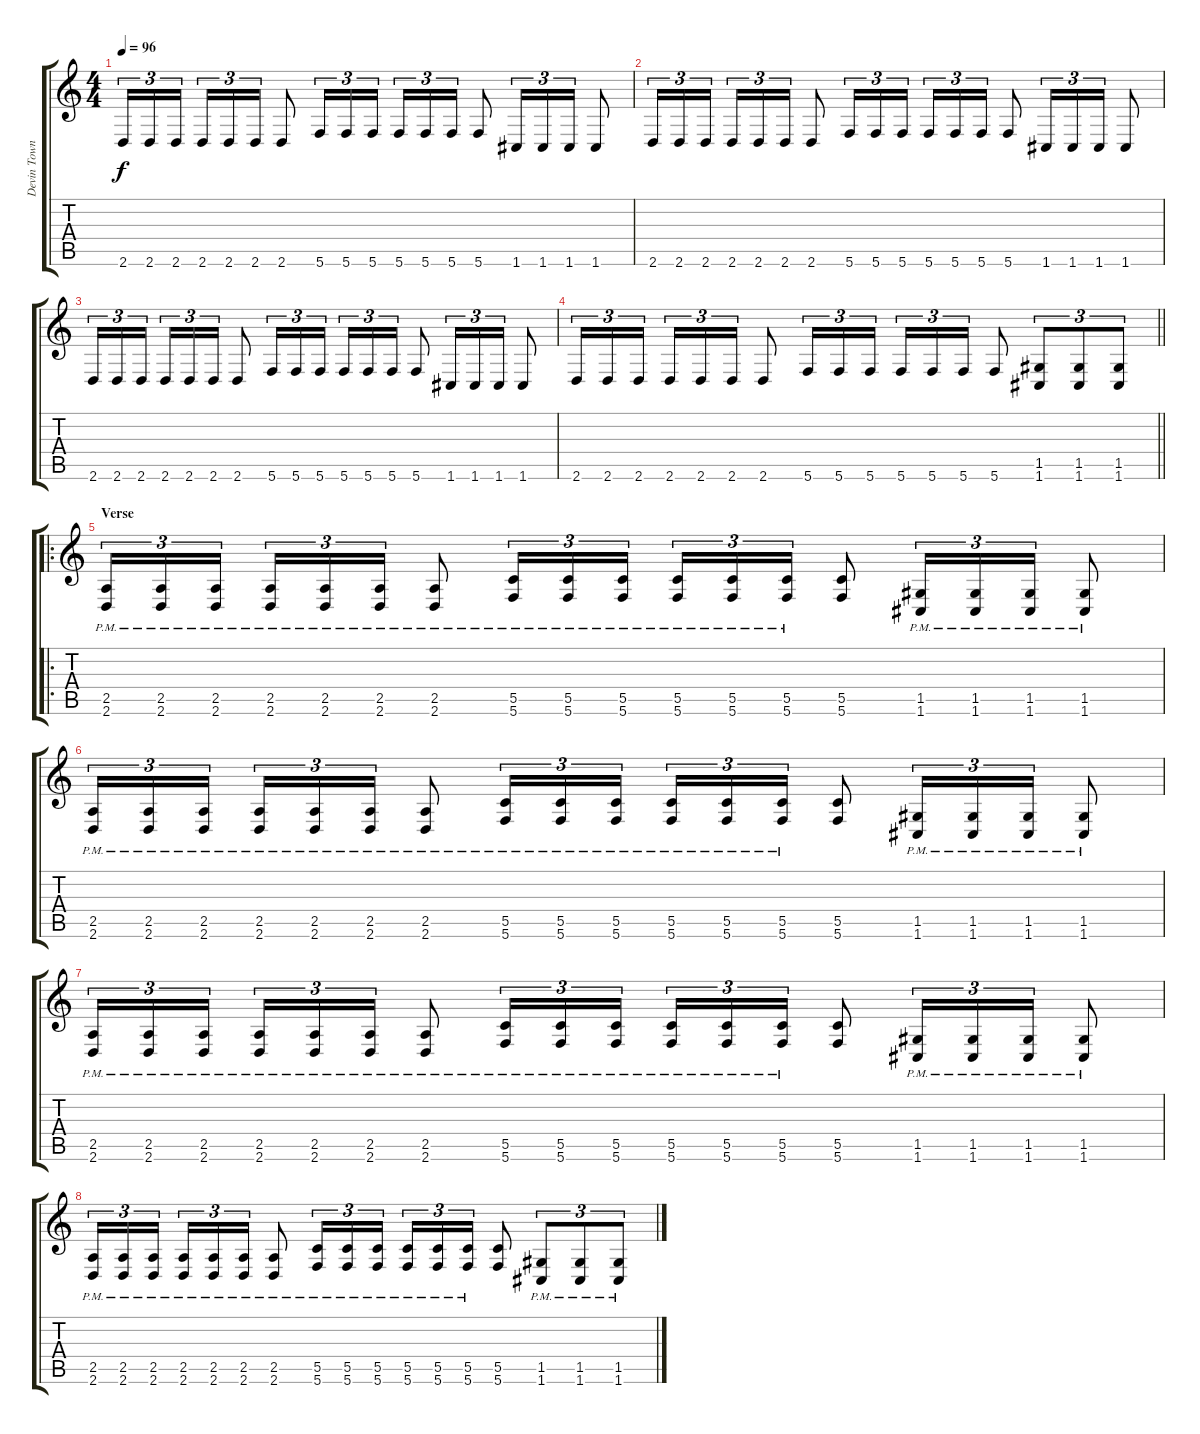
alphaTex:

\track ("Devin Townsend" "Devin Town") {instrument distortionguitar}
\staff {score tabs}
\tuning (E4 C4 G3 C3 G2 C2) {hide}
\ts (4 4)
\tempo 96
\clef g2
\ks c
2.6.16{tu (3 2) dy f} 2.6.16{tu (3 2)} 2.6.16{tu (3 2) beam splitsecondary} 2.6.16{tu (3 2)} 2.6.16{tu (3 2)} 2.6.16{tu (3 2)} 2.6.8 5.6.16{tu (3 2)} 5.6.16{tu (3 2)} 5.6.16{tu (3 2)} 5.6.16{tu (3 2)} 5.6.16{tu (3 2)} 5.6.16{tu (3 2)} 5.6.8 1.6.16{tu (3 2)} 1.6.16{tu (3 2)} 1.6.16{tu (3 2)} 1.6.8 |
2.6.16{tu (3 2)} 2.6.16{tu (3 2)} 2.6.16{tu (3 2) beam splitsecondary} 2.6.16{tu (3 2)} 2.6.16{tu (3 2)} 2.6.16{tu (3 2)} 2.6.8 5.6.16{tu (3 2)} 5.6.16{tu (3 2)} 5.6.16{tu (3 2)} 5.6.16{tu (3 2)} 5.6.16{tu (3 2)} 5.6.16{tu (3 2)} 5.6.8 1.6.16{tu (3 2)} 1.6.16{tu (3 2)} 1.6.16{tu (3 2)} 1.6.8 |
2.6.16{tu (3 2)} 2.6.16{tu (3 2)} 2.6.16{tu (3 2) beam splitsecondary} 2.6.16{tu (3 2)} 2.6.16{tu (3 2)} 2.6.16{tu (3 2)} 2.6.8 5.6.16{tu (3 2)} 5.6.16{tu (3 2)} 5.6.16{tu (3 2)} 5.6.16{tu (3 2)} 5.6.16{tu (3 2)} 5.6.16{tu (3 2)} 5.6.8 1.6.16{tu (3 2)} 1.6.16{tu (3 2)} 1.6.16{tu (3 2)} 1.6.8 |
\barLineRight lightlight
2.6.16{tu (3 2)} 2.6.16{tu (3 2)} 2.6.16{tu (3 2) beam splitsecondary} 2.6.16{tu (3 2)} 2.6.16{tu (3 2)} 2.6.16{tu (3 2)} 2.6.8 5.6.16{tu (3 2)} 5.6.16{tu (3 2)} 5.6.16{tu (3 2)} 5.6.16{tu (3 2)} 5.6.16{tu (3 2)} 5.6.16{tu (3 2)} 5.6.8 (1.5 1.6).8{tu (3 2)} (1.5 1.6).8{tu (3 2)} (1.5 1.6).8{tu (3 2)} |
\ro
\section ("" "Verse")
(2.5 2.6{pm}).16{tu (3 2)} (2.5 2.6{pm}).16{tu (3 2)} (2.5 2.6{pm}).16{tu (3 2) beam splitsecondary} (2.5 2.6{pm}).16{tu (3 2)} (2.5 2.6{pm}).16{tu (3 2)} (2.5 2.6{pm}).16{tu (3 2)} (2.5 2.6{pm}).8 (5.5 5.6{pm}).16{tu (3 2)} (5.5 5.6{pm}).16{tu (3 2)} (5.5 5.6{pm}).16{tu (3 2)} (5.5 5.6{pm}).16{tu (3 2)} (5.5 5.6{pm}).16{tu (3 2)} (5.5 5.6{pm}).16{tu (3 2)} (5.5 5.6).8 (1.5 1.6{pm}).16{tu (3 2)} (1.5 1.6{pm}).16{tu (3 2)} (1.5 1.6{pm}).16{tu (3 2)} (1.5 1.6{pm}).8 |
(2.5 2.6{pm}).16{tu (3 2)} (2.5 2.6{pm}).16{tu (3 2)} (2.5 2.6{pm}).16{tu (3 2) beam splitsecondary} (2.5 2.6{pm}).16{tu (3 2)} (2.5 2.6{pm}).16{tu (3 2)} (2.5 2.6{pm}).16{tu (3 2)} (2.5 2.6{pm}).8 (5.5 5.6{pm}).16{tu (3 2)} (5.5 5.6{pm}).16{tu (3 2)} (5.5 5.6{pm}).16{tu (3 2)} (5.5 5.6{pm}).16{tu (3 2)} (5.5 5.6{pm}).16{tu (3 2)} (5.5 5.6{pm}).16{tu (3 2)} (5.5 5.6).8 (1.5 1.6{pm}).16{tu (3 2)} (1.5 1.6{pm}).16{tu (3 2)} (1.5 1.6{pm}).16{tu (3 2)} (1.5 1.6{pm}).8 |
(2.5 2.6{pm}).16{tu (3 2)} (2.5 2.6{pm}).16{tu (3 2)} (2.5 2.6{pm}).16{tu (3 2) beam splitsecondary} (2.5 2.6{pm}).16{tu (3 2)} (2.5 2.6{pm}).16{tu (3 2)} (2.5 2.6{pm}).16{tu (3 2)} (2.5 2.6{pm}).8 (5.5 5.6{pm}).16{tu (3 2)} (5.5 5.6{pm}).16{tu (3 2)} (5.5 5.6{pm}).16{tu (3 2)} (5.5 5.6{pm}).16{tu (3 2)} (5.5 5.6{pm}).16{tu (3 2)} (5.5 5.6{pm}).16{tu (3 2)} (5.5 5.6).8 (1.5 1.6{pm}).16{tu (3 2)} (1.5 1.6{pm}).16{tu (3 2)} (1.5 1.6{pm}).16{tu (3 2)} (1.5 1.6{pm}).8 |
(2.5 2.6{pm}).16{tu (3 2)} (2.5 2.6{pm}).16{tu (3 2)} (2.5 2.6{pm}).16{tu (3 2) beam splitsecondary} (2.5 2.6{pm}).16{tu (3 2)} (2.5 2.6{pm}).16{tu (3 2)} (2.5 2.6{pm}).16{tu (3 2)} (2.5 2.6{pm}).8 (5.5 5.6{pm}).16{tu (3 2)} (5.5 5.6{pm}).16{tu (3 2)} (5.5 5.6{pm}).16{tu (3 2)} (5.5 5.6{pm}).16{tu (3 2)} (5.5 5.6{pm}).16{tu (3 2)} (5.5 5.6{pm}).16{tu (3 2)} (5.5 5.6).8 (1.5 1.6{pm}).8{tu (3 2)} (1.5 1.6{pm}).8{tu (3 2)} (1.5 1.6{pm}).8{tu (3 2)}
